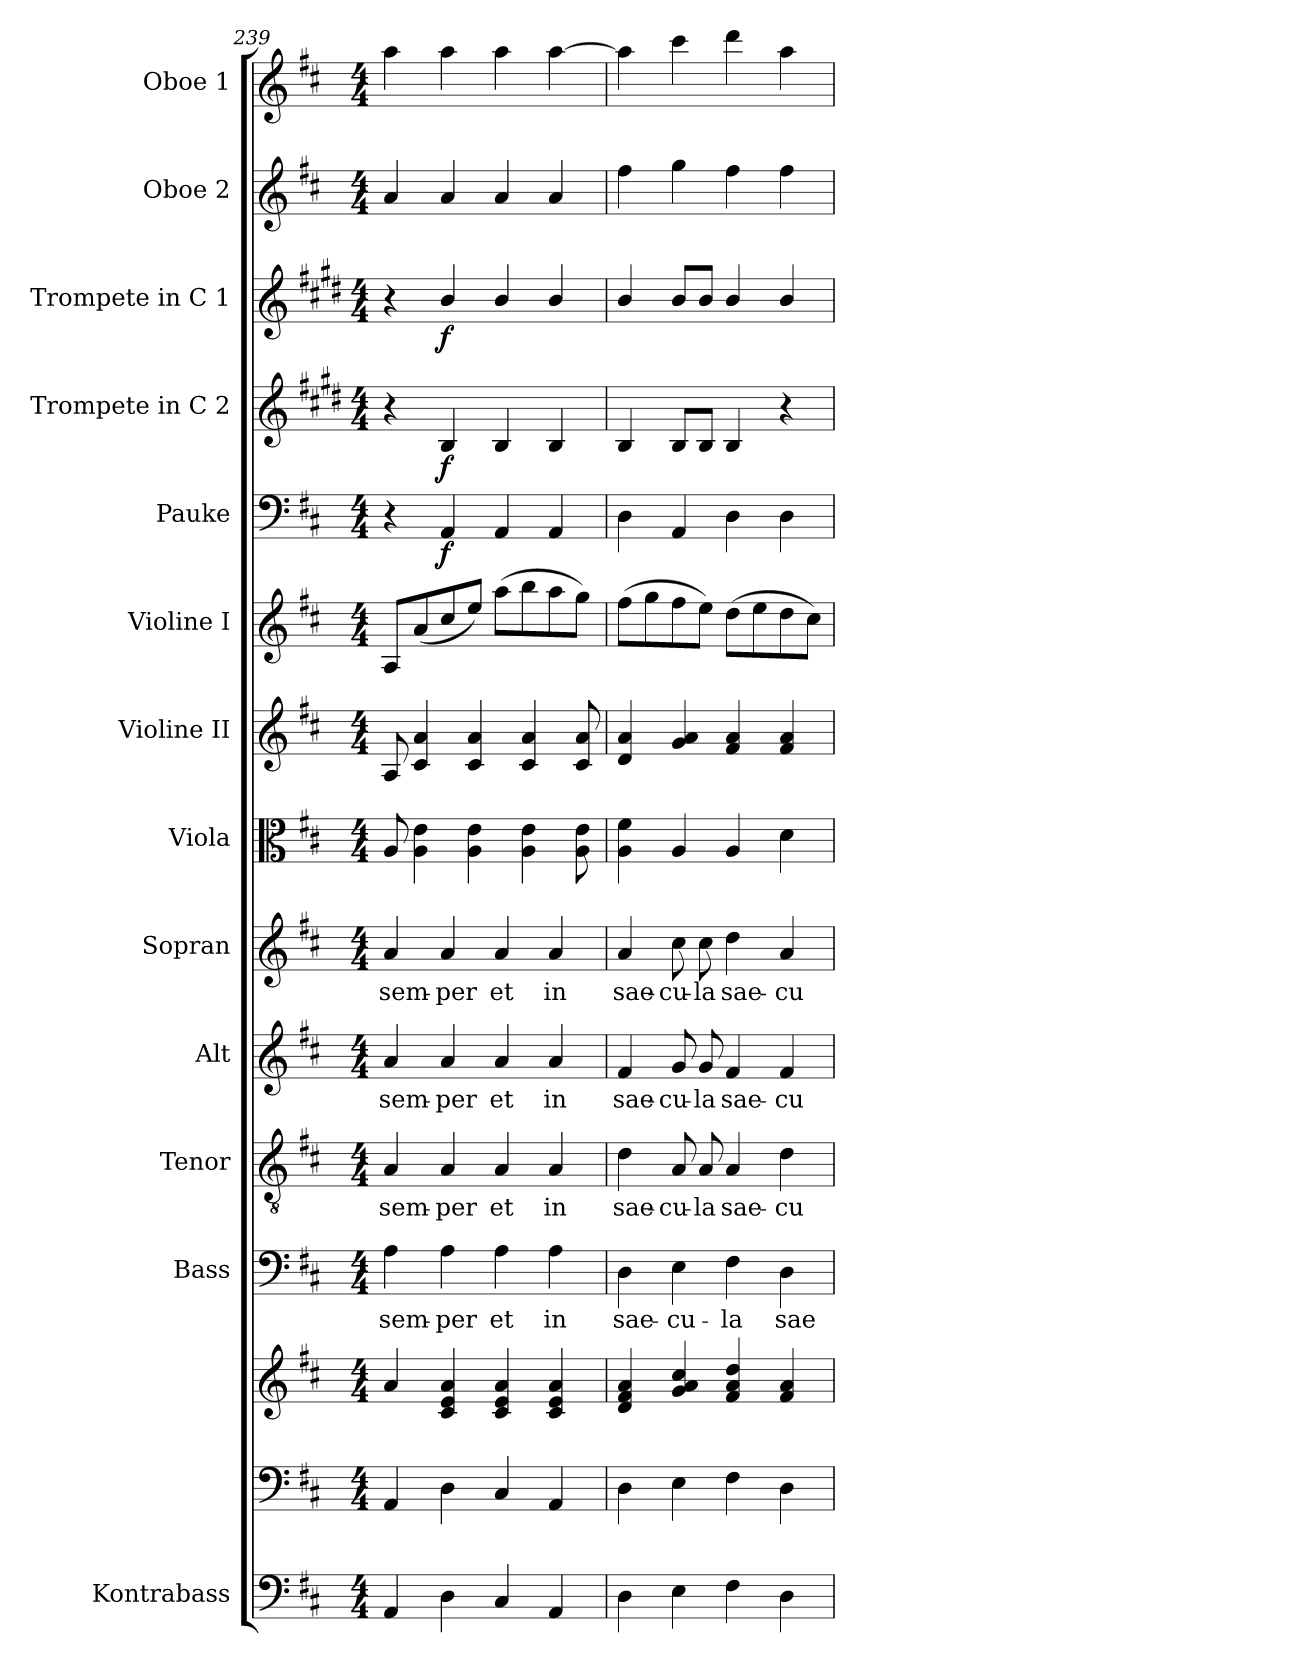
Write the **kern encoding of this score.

**kern	**kern	**kern	**kern	**text	**kern	**text	**kern	**text	**kern	**text	**kern	**kern	**kern	**kern	**dynam	**kern	**dynam	**kern	**dynam	**kern	**kern
*part14	*part13	*part13	*part12	*part12	*part11	*part11	*part10	*part10	*part9	*part9	*part8	*part7	*part6	*part5	*part5	*part4	*part4	*part3	*part3	*part2	*part1
*staff15	*staff14	*staff13	*staff12	*staff12	*staff11	*staff11	*staff10	*staff10	*staff9	*staff9	*staff8	*staff7	*staff6	*staff5	*staff5	*staff4	*staff4	*staff3	*staff3	*staff2	*staff1
*I"Kontrabass	*	*	*I"Bass	*	*I"Tenor	*	*I"Alt	*	*I"Sopran	*	*I"Viola	*I"Violine II	*I"Violine I	*I"Pauke	*	*I"Trompete in C 2	*	*I"Trompete in C 1	*	*I"Oboe 2	*I"Oboe 1
*I'Kb.	*	*	*I'B	*	*I'T	*	*I'A	*	*I'S	*	*I'Vla.	*I'Vl. II	*I'Vl. I	*I'Pk.	*	*	*	*	*	*I'Ob. 2	*I'Ob. 1
*clefF4	*clefF4	*clefG2	*clefF4	*	*clefGv2	*	*clefG2	*	*clefG2	*	*clefC3	*clefG2	*clefG2	*clefF4	*	*clefG2	*	*clefG2	*	*clefG2	*clefG2
*ITrd7c12	*	*	*	*	*	*	*	*	*	*	*	*	*	*	*	*ITrd1c2	*	*ITrd1c2	*	*	*
*k[f#c#]	*k[f#c#]	*k[f#c#]	*k[f#c#]	*	*k[f#c#]	*	*k[f#c#]	*	*k[f#c#]	*	*k[f#c#]	*k[f#c#]	*k[f#c#]	*k[f#c#]	*	*k[f#c#]	*	*k[f#c#]	*	*k[f#c#]	*k[f#c#]
*D:	*D:	*D:	*D:	*	*D:	*	*D:	*	*D:	*	*D:	*D:	*D:	*D:	*	*D:	*	*D:	*	*D:	*D:
*M4/4	*M4/4	*M4/4	*M4/4	*	*M4/4	*	*M4/4	*	*M4/4	*	*M4/4	*M4/4	*M4/4	*M4/4	*	*M4/4	*	*M4/4	*	*M4/4	*M4/4
=239	=239	=239	=239	=239	=239	=239	=239	=239	=239	=239	=239	=239	=239	=239	=239	=239	=239	=239	=239	=239	=239
!	!	!	!	!LO:LY:b	!	!LO:LY:b	!	!LO:LY:b	!	!LO:LY:b	!	!	!	!	!	!	!	!	!	!	!
4AAA/	4AA/	4a/	4A\	sem-	4A/	sem-	4a/	sem-	4a/	sem-	8A/	8A/	8A/L	4r	.	4r	.	4r	.	4a/	4aa\
.	.	.	.	.	.	.	.	.	.	.	4A\ 4e\	4c#/ 4a/	(<8a/	.	.	.	.	.	.	.	.
!	!	!	!	!LO:LY:b	!	!LO:LY:b	!	!LO:LY:b	!	!LO:LY:b	!	!	!	!	!LO:DY:b	!	!LO:DY:b	!	!LO:DY:b	!	!
4DD\	4D\	4c#/ 4e/ 4a/	4A\	-per	4A/	-per	4a/	-per	4a/	-per	.	.	8cc#/	4AA/	f	4A/	f	4a/	f	4a/	4aa\
.	.	.	.	.	.	.	.	.	.	.	4A\ 4e\	4c#/ 4a/	8ee/J)	.	.	.	.	.	.	.	.
!	!	!	!	!LO:LY:b	!	!LO:LY:b	!	!LO:LY:b	!	!LO:LY:b	!	!	!	!	!	!	!	!	!	!	!
4CC#/	4C#/	4c#/ 4e/ 4a/	4A\	et	4A/	et	4a/	et	4a/	et	.	.	(>8aa\L	4AA/	.	4A/	.	4a/	.	4a/	4aa\
.	.	.	.	.	.	.	.	.	.	.	4A\ 4e\	4c#/ 4a/	8bb\	.	.	.	.	.	.	.	.
!	!	!	!	!LO:LY:b	!	!LO:LY:b	!	!LO:LY:b	!	!LO:LY:b	!	!	!	!	!	!	!	!	!	!	!
4AAA/	4AA/	4c#/ 4e/ 4a/	4A\	in	4A/	in	4a/	in	4a/	in	.	.	8aa\	4AA/	.	4A/	.	4a/	.	4a/	[4aa\
.	.	.	.	.	.	.	.	.	.	.	8A\ 8e\	8c#/ 8a/	8gg\J)	.	.	.	.	.	.	.	.
!!LO:PB:g=z
=240	=240	=240	=240	=240	=240	=240	=240	=240	=240	=240	=240	=240	=240	=240	=240	=240	=240	=240	=240	=240	=240
!	!	!	!	!LO:LY:b	!	!LO:LY:b	!	!LO:LY:b	!	!LO:LY:b	!	!	!	!	!	!	!	!	!	!	!
4DD\	4D\	4d/ 4f#/ 4a/	4D\	sae-	4d\	sae-	4f#/	sae-	4a/	sae-	4A\ 4f#\	4d/ 4a/	(>8ff#\L	4D\	.	4A/	.	4a/	.	4ff#\	4aa\]
.	.	.	.	.	.	.	.	.	.	.	.	.	8gg\	.	.	.	.	.	.	.	.
!	!	!	!	!LO:LY:b	!	!LO:LY:b	!	!LO:LY:b	!	!LO:LY:b	!	!	!	!	!	!	!	!	!	!	!
4EE\	4E\	4g/ 4a/ 4cc#/	4E\	-cu-	8A/	-cu-	8g/	-cu-	8cc#\	-cu-	4A/	4g/ 4a/	8ff#\	4AA/	.	8A/L	.	8a/L	.	4gg\	4ccc#\
!	!	!	!	!	!	!LO:LY:b	!	!LO:LY:b	!	!LO:LY:b	!	!	!	!	!	!	!	!	!	!	!
.	.	.	.	.	8A/	-la	8g/	-la	8cc#\	-la	.	.	8ee\J)	.	.	8A/J	.	8a/J	.	.	.
!	!	!	!	!LO:LY:b	!	!LO:LY:b	!	!LO:LY:b	!	!LO:LY:b	!	!	!	!	!	!	!	!	!	!	!
4FF#\	4F#\	4f#/ 4a/ 4dd/	4F#\	-la	4A/	sae-	4f#/	sae-	4dd\	sae-	4A/	4f#/ 4a/	(>8dd\L	4D\	.	4A/	.	4a/	.	4ff#\	4ddd\
.	.	.	.	.	.	.	.	.	.	.	.	.	8ee\	.	.	.	.	.	.	.	.
!	!	!	!	!LO:LY:b	!	!LO:LY:b	!	!LO:LY:b	!	!LO:LY:b	!	!	!	!	!	!	!	!	!	!	!
4DD\	4D\	4f#/ 4a/	4D\	sae-	4d\	-cu-	4f#/	-cu-	4a/	-cu-	4d\	4f#/ 4a/	8dd\	4D\	.	4r	.	4a/	.	4ff#\	4aa\
.	.	.	.	.	.	.	.	.	.	.	.	.	8cc#\J)	.	.	.	.	.	.	.	.
=	=	=	=	=	=	=	=	=	=	=	=	=	=	=	=	=	=	=	=	=	=
*-	*-	*-	*-	*-	*-	*-	*-	*-	*-	*-	*-	*-	*-	*-	*-	*-	*-	*-	*-	*-	*-
